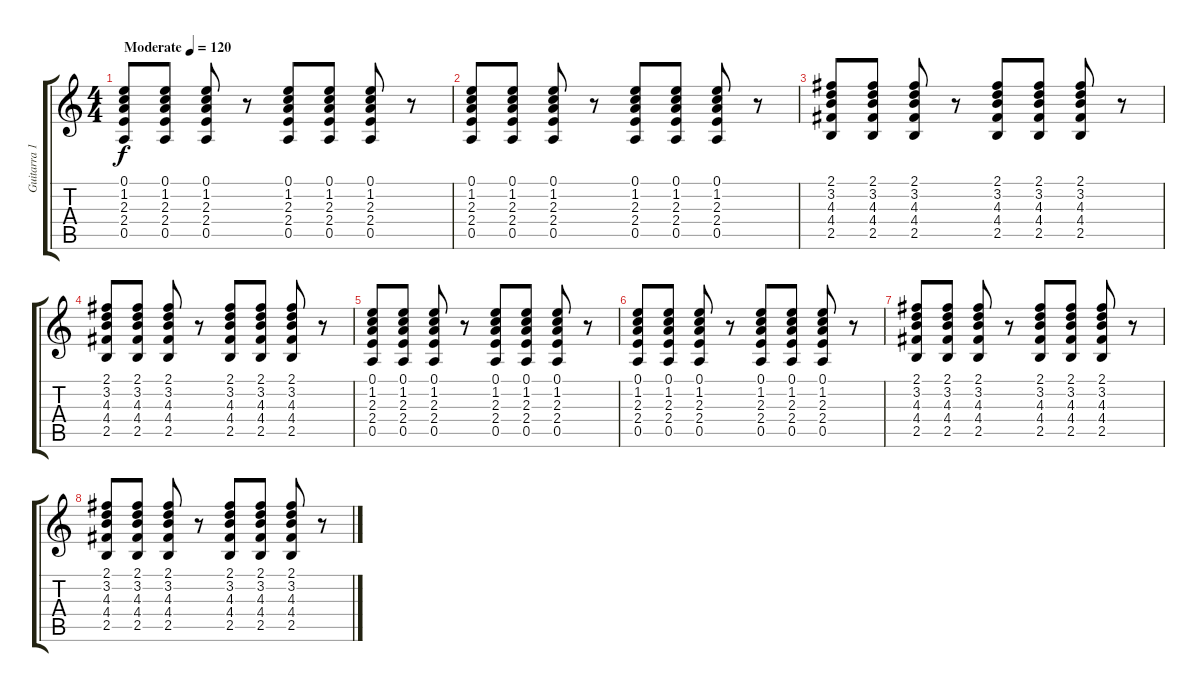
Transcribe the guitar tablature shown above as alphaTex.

\track ("Guitarra 1" "Guitarra 1") {instrument acousticguitarsteel}
\staff {score tabs}
\tuning (E4 B3 G3 D3 A2 E2) {hide}
\ts (4 4)
\tempo (120 "Moderate")
\clef g2
\ks c
(0.1 1.2 2.3 2.4 0.5).8{dy f instrument acousticguitarsteel} (0.1 1.2 2.3 2.4 0.5).8 (0.1 1.2 2.3 2.4 0.5).8 r.8 (0.1 1.2 2.3 2.4 0.5).8 (0.1 1.2 2.3 2.4 0.5).8 (0.1 1.2 2.3 2.4 0.5).8 r.8 |
(0.1 1.2 2.3 2.4 0.5).8 (0.1 1.2 2.3 2.4 0.5).8 (0.1 1.2 2.3 2.4 0.5).8 r.8 (0.1 1.2 2.3 2.4 0.5).8 (0.1 1.2 2.3 2.4 0.5).8 (0.1 1.2 2.3 2.4 0.5).8 r.8 |
(2.1 3.2 4.3 4.4 2.5).8 (2.1 3.2 4.3 4.4 2.5).8 (2.1 3.2 4.3 4.4 2.5).8 r.8 (2.1 3.2 4.3 4.4 2.5).8 (2.1 3.2 4.3 4.4 2.5).8 (2.1 3.2 4.3 4.4 2.5).8 r.8 |
(2.1 3.2 4.3 4.4 2.5).8 (2.1 3.2 4.3 4.4 2.5).8 (2.1 3.2 4.3 4.4 2.5).8 r.8 (2.1 3.2 4.3 4.4 2.5).8 (2.1 3.2 4.3 4.4 2.5).8 (2.1 3.2 4.3 4.4 2.5).8 r.8 |
(0.1 1.2 2.3 2.4 0.5).8 (0.1 1.2 2.3 2.4 0.5).8 (0.1 1.2 2.3 2.4 0.5).8 r.8 (0.1 1.2 2.3 2.4 0.5).8 (0.1 1.2 2.3 2.4 0.5).8 (0.1 1.2 2.3 2.4 0.5).8 r.8 |
(0.1 1.2 2.3 2.4 0.5).8 (0.1 1.2 2.3 2.4 0.5).8 (0.1 1.2 2.3 2.4 0.5).8 r.8 (0.1 1.2 2.3 2.4 0.5).8 (0.1 1.2 2.3 2.4 0.5).8 (0.1 1.2 2.3 2.4 0.5).8 r.8 |
(2.1 3.2 4.3 4.4 2.5).8 (2.1 3.2 4.3 4.4 2.5).8 (2.1 3.2 4.3 4.4 2.5).8 r.8 (2.1 3.2 4.3 4.4 2.5).8 (2.1 3.2 4.3 4.4 2.5).8 (2.1 3.2 4.3 4.4 2.5).8 r.8 |
(2.1 3.2 4.3 4.4 2.5).8 (2.1 3.2 4.3 4.4 2.5).8 (2.1 3.2 4.3 4.4 2.5).8 r.8 (2.1 3.2 4.3 4.4 2.5).8 (2.1 3.2 4.3 4.4 2.5).8 (2.1 3.2 4.3 4.4 2.5).8 r.8
